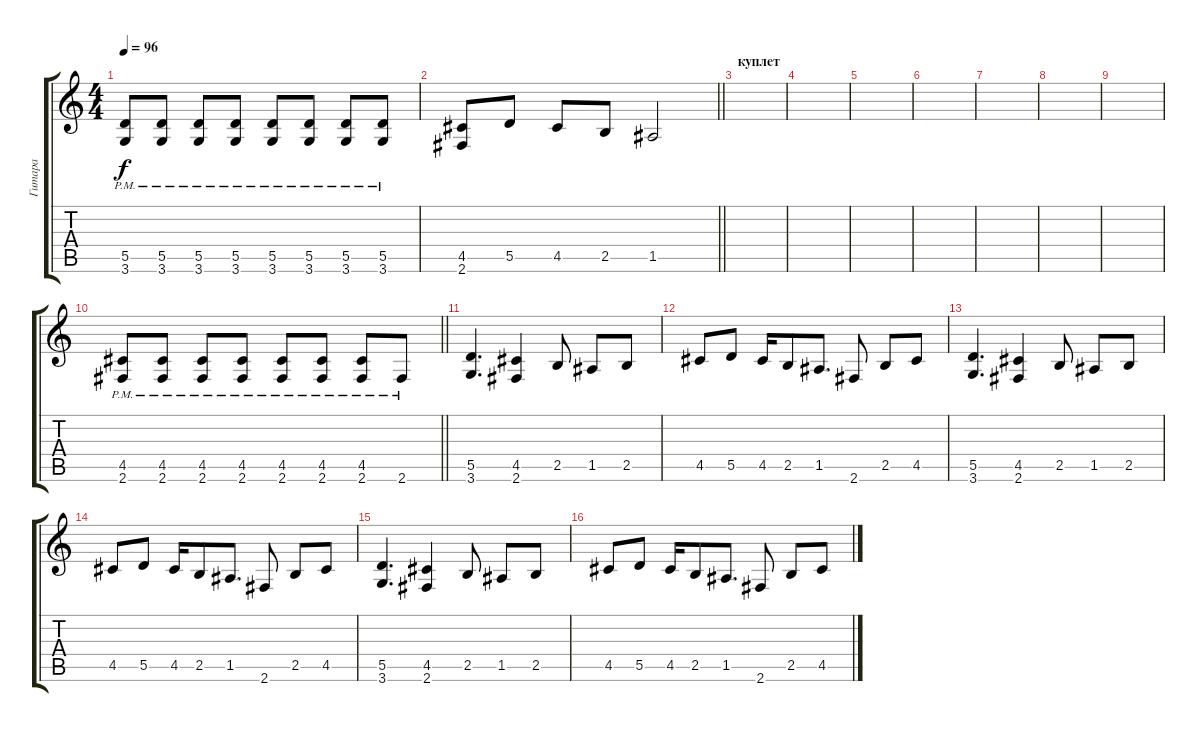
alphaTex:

\track ("Гитара" "Гитара") {instrument distortionguitar}
\staff {score tabs}
\tuning (E4 B3 G3 D3 A2 E2) {hide}
\ts (4 4)
\tempo 96
\clef g2
\ks c
(5.5{pm} 3.6{pm}).8{dy f} (5.5{pm} 3.6{pm}).8 (5.5{pm} 3.6{pm}).8 (5.5{pm} 3.6{pm}).8 (5.5{pm} 3.6{pm}).8 (5.5{pm} 3.6{pm}).8 (5.5{pm} 3.6{pm}).8 (5.5{pm} 3.6{pm}).8 |
\barLineRight lightlight
(4.5 2.6).8 5.5.8 4.5.8 2.5.8 1.5.2 |
\section ("" "куплет")
|
|
|
|
|
|
|
\barLineRight lightlight
(4.5{pm} 2.6{pm}).8 (4.5{pm} 2.6{pm}).8 (4.5{pm} 2.6{pm}).8 (4.5{pm} 2.6{pm}).8 (4.5{pm} 2.6{pm}).8 (4.5{pm} 2.6{pm}).8 (4.5{pm} 2.6{pm}).8 2.6{pm}.8 |
(5.5 3.6).4{d} (4.5 2.6).4 2.5.8 1.5.8 2.5.8 |
4.5.8 5.5.8 4.5.16 2.5.8 1.5.8{d} 2.6.8 2.5.8 4.5.8 |
(5.5 3.6).4{d} (4.5 2.6).4 2.5.8 1.5.8 2.5.8 |
4.5.8 5.5.8 4.5.16 2.5.8 1.5.8{d} 2.6.8 2.5.8 4.5.8 |
(5.5 3.6).4{d} (4.5 2.6).4 2.5.8 1.5.8 2.5.8 |
4.5.8 5.5.8 4.5.16 2.5.8 1.5.8{d} 2.6.8 2.5.8 4.5.8
